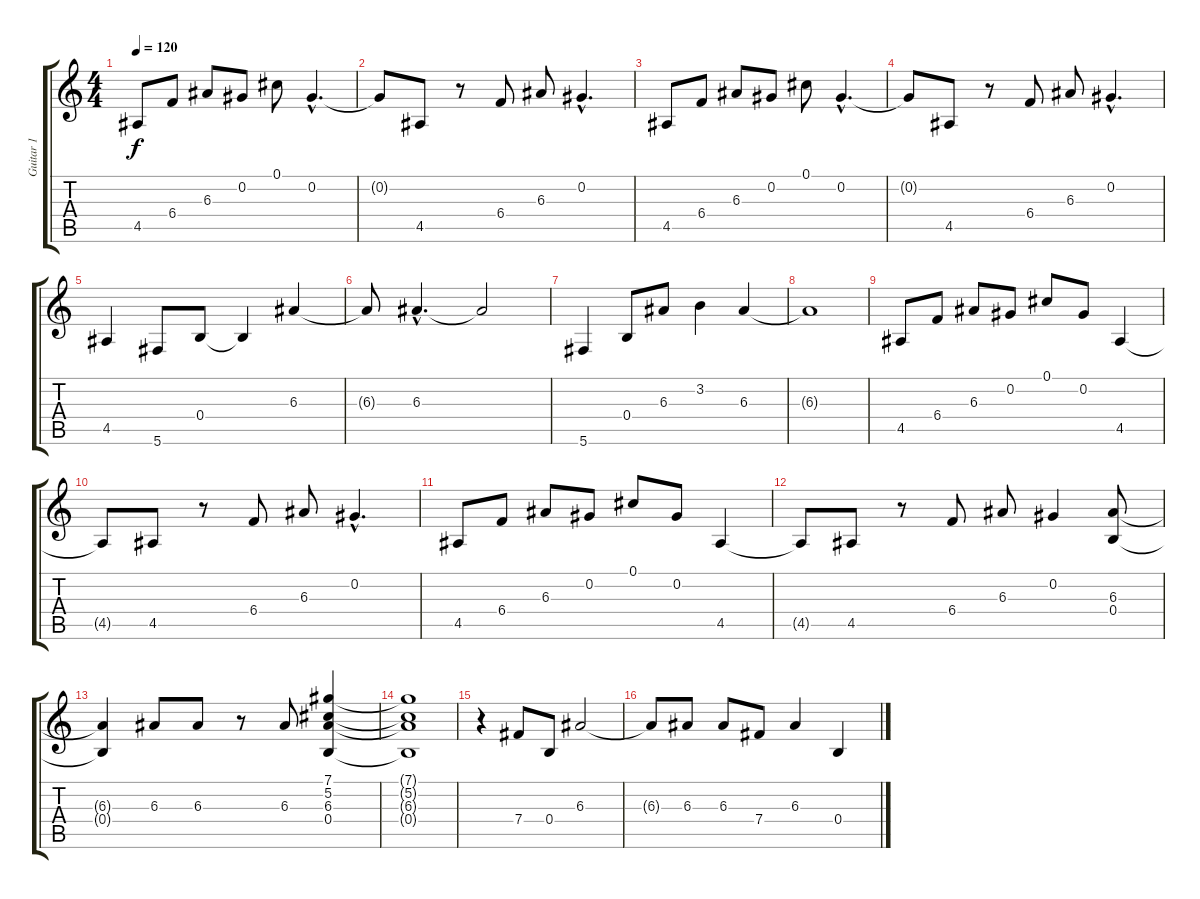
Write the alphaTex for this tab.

\track ("Guitar 1" "Guitar 1") {instrument electricguitarclean}
\staff {score tabs}
\tuning (Db4 Ab3 E3 B2 Gb2 Db2) {hide}
\ts (4 4)
\tempo 120
\clef g2
\ks c
4.5.8{dy f} 6.4.8 6.3.8 0.2.8 0.1.8 0.2{hac}.4{d} |
0.2{t}.8 4.5.8 r.8 6.4.8 6.3.8 0.2{hac}.4{d} |
4.5.8 6.4.8 6.3.8 0.2.8 0.1.8 0.2{hac}.4{d} |
0.2{t}.8 4.5.8 r.8 6.4.8 6.3.8 0.2{hac}.4{d} |
4.5.4 5.6.8 0.4.8 0.4{t}.4 6.3.4 |
6.3{t}.8 6.3{hac}.4{d} 6.3{t}.2 |
5.6.4 0.4.8 6.3.8 3.2.4 6.3.4 |
6.3{t}.1 |
4.5.8 6.4.8 6.3.8 0.2.8 0.1.8 0.2.8 4.5.4 |
4.5{t}.8 4.5.8 r.8 6.4.8 6.3.8 0.2{hac}.4{d} |
4.5.8 6.4.8 6.3.8 0.2.8 0.1.8 0.2.8 4.5.4 |
4.5{t}.8 4.5.8 r.8 6.4.8 6.3.8 0.2.4 (6.3 0.4).8 |
(6.3{t} 0.4{t}).4 6.3.8 6.3.8 r.8 6.3.8 (7.1 5.2 6.3 0.4).4 |
(7.1{t} 5.2{t} 6.3{t} 0.4{t}).1 |
r.4 7.4.8 0.4.8 6.3.2 |
6.3{t}.8 6.3.8 6.3.8 7.4.8 6.3.4 0.4.4
